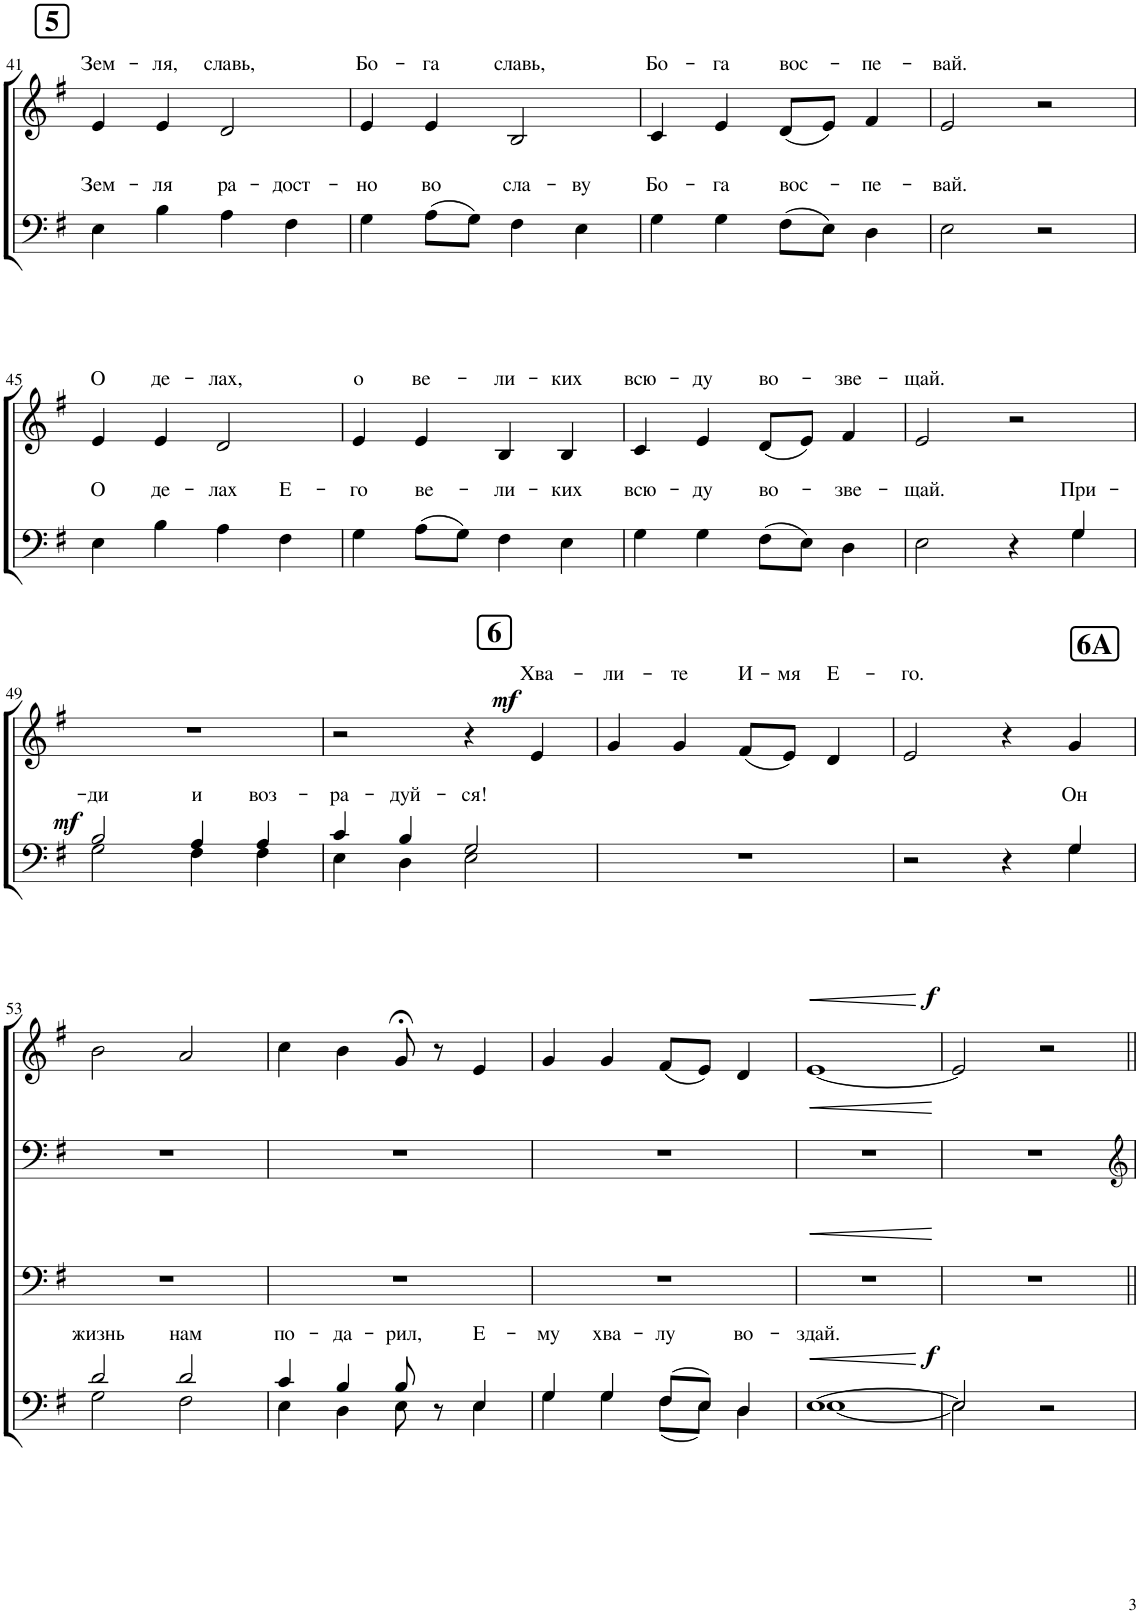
**kern	**text	**kern	**text	**dynam
*part1	*part1	*part1	*part1	*part1
*staff2	*staff2	*staff1	*staff1	*staff1/2
*I"Women	*	*	*	*
!!LO:PB:g=z
*clefF4	*	*clefG2	*	*
*k[f#]	*	*k[f#]	*	*
*M4/4	*	*M4/4	*	*
*met(c)	*	*met(c)	*	*
!!LO:REH:place=s1:a:B:cj:fs=14:t=5
=41	=41	=41	=41	=41
!	!LO:LY:a	!	!LO:LY:a	!
4E\	Зем-	4e/	Зем-	.
!	!LO:LY:a	!	!LO:LY:a	!
4B\	-ля	4e/	-ля,	.
!	!LO:LY:a	!	!LO:LY:a	!
4A\	ра-	2d/	славь,	.
!	!LO:LY:a	!	!	!
4F#\	-дост-	.	.	.
=42	=42	=42	=42	=42
!	!LO:LY:a	!	!LO:LY:a	!
4G\	-но	4e/	Бо-	.
!	!LO:LY:a	!	!LO:LY:a	!
8A\L	во	4e/	-га	.
8G\J	.	.	.	.
!	!LO:LY:a	!	!LO:LY:a	!
4F#\	сла-	2B/	славь,	.
!	!LO:LY:a	!	!	!
4E\	-ву	.	.	.
=43	=43	=43	=43	=43
!	!LO:LY:a	!	!LO:LY:a	!
4G\	Бо-	4c/	Бо-	.
!	!LO:LY:a	!	!LO:LY:a	!
4G\	-га	4e/	-га	.
!	!LO:LY:a	!	!LO:LY:a	!
8F#\L	вос-	(8d/L	вос-	.
8E\J	.	8e/J)	.	.
!	!LO:LY:a	!	!LO:LY:a	!
4D\	-пе-	4f#/	-пе-	.
=44	=44	=44	=44	=44
!	!LO:LY:a	!	!LO:LY:a	!
2E\	-вай.	2e/	-вай.	.
2r	.	2r	.	.
!!LO:LB:g=z
=45	=45	=45	=45	=45
!	!LO:LY:a	!	!LO:LY:a	!
4E\	О	4e/	О	.
!	!LO:LY:a	!	!LO:LY:a	!
4B\	де-	4e/	де-	.
!	!LO:LY:a	!	!LO:LY:a	!
4A\	-лах	2d/	-лах,	.
!	!LO:LY:a	!	!	!
4F#\	Е-	.	.	.
=46	=46	=46	=46	=46
!	!LO:LY:a	!	!LO:LY:a	!
4G\	-го	4e/	о	.
!	!LO:LY:a	!	!LO:LY:a	!
8A\L	ве-	4e/	ве-	.
8G\J	.	.	.	.
!	!LO:LY:a	!	!LO:LY:a	!
4F#\	-ли-	4B/	-ли-	.
!	!LO:LY:a	!	!LO:LY:a	!
4E\	-ких	4B/	-ких	.
=47	=47	=47	=47	=47
!	!LO:LY:a	!	!LO:LY:a	!
4G\	всю-	4c/	всю-	.
!	!LO:LY:a	!	!LO:LY:a	!
4G\	-ду	4e/	-ду	.
!	!LO:LY:a	!	!LO:LY:a	!
8F#\L	во-	(8d/L	во-	.
8E\J	.	8e/J)	.	.
!	!LO:LY:a	!	!LO:LY:a	!
4D\	-зве-	4f#/	-зве-	.
=48	=48	=48	=48	=48
!	!LO:LY:a	!	!LO:LY:a	!
*^	*	*	*	*
2E\	2.ryy	-щай.	2e/	-щай.	.
4r	.	.	2r	.	.
!	!	!LO:LY:a	!	!	!
4G/	4G\	При-	.	.	.
!!LO:LB:g=z
=49	=49	=49	=49	=49	=49
!	!	!LO:LY:a	!	!	!LO:DY:a=2
2B/	2G\	-ди	1r	.	mf
!	!	!LO:LY:a	!	!	!
4A/	4F#\	и	.	.	.
!	!	!LO:LY:a	!	!	!
4A/	4F#\	воз-	.	.	.
=50	=50	=50	=50	=50	=50
!	!	!LO:LY:a	!	!	!
4c/	4E\	ра-	2r	.	.
!	!	!LO:LY:a	!	!	!
4B/	4D\	-дуй-	.	.	.
!	!	!LO:LY:a	!	!	!
2G/	2E\	-ся!	4r	.	.
!	!	!	!	!LO:LY:a	!LO:DY:a
.	.	.	4e/	Хва-	mf
*v	*v	*	*	*	*
!!LO:REH:place=s1:a:B:cj:fs=14:t=6
=51	=51	=51	=51	=51
!	!	!	!LO:LY:a	!
1r	.	4g/	-ли-	.
!	!	!	!LO:LY:a	!
.	.	4g/	-те	.
!	!	!	!LO:LY:a	!
.	.	(8f#/L	И-	.
!	!	!	!LO:LY:a	!
.	.	8e/J)	-мя	.
!	!	!	!LO:LY:a	!
.	.	4d/	Е-	.
!!LO:REH:place=s1:a:B:cj:fs=14:t=6A:qo=3
=52	=52	=52	=52	=52
*^	*	*	*	*
!	!	!	!	!LO:LY:a	!
2r	2.ryy	.	2e/	-го.	.
4r	.	.	4r	.	.
!	!	!LO:LY:a	!	!	!
4G/	4G\	Он	4g/	.	.
!!LO:LB:g=z
=53	=53	=53	=53	=53	=53
!	!	!LO:LY:a	!	!	!
2d/	2G\	жизнь	2b\	.	.
!	!	!LO:LY:a	!	!	!
2d/	2F#\	нам	2a/	.	.
=54	=54	=54	=54	=54	=54
!	!	!LO:LY:a	!	!	!
4c/	4E\	по-	4cc\	.	.
!	!	!LO:LY:a	!	!	!
4B/	4D\	-да-	4b\	.	.
!	!	!LO:LY:a	!	!	!
8B/	8E\	-рил,	8g;</	.	.
8r	8ryy	.	8r	.	.
!	!	!LO:LY:a	!	!	!
4E/	4E\	Е-	4e/	.	.
=55	=55	=55	=55	=55	=55
!	!	!LO:LY:a	!	!	!
4G/	4G\	-му	4g/	.	.
!	!	!LO:LY:a	!	!	!
4G/	4G\	хва-	4g/	.	.
!	!	!LO:LY:a	!	!	!
8F#/L	8F#\L	-лу	(8f#/L	.	.
8E/J	8E\J	.	8e/J)	.	.
!	!	!LO:LY:a	!	!	!
4D/	4D\	во-	4d/	.	.
=56	=56	=56	=56	=56	=56
!	!	!LO:LY:a	!	!	!LO:HP:b
[1E	[1E	-здай.	[1e	.	<
*v	*v	*	*	*	*
.	.	.	.	[
=57	=57	=57	=57	=57
*^	*	*	*	*
!	!	!	!	!	!LO:DY:a=2
!	!	!	!	!	!LO:DY:n=1:a
2E/]	2E\]	.	2e/]	.	f f
2r	2ryy	.	2r	.	.
*v	*v	*	*	*	*
=||	=||	=||	=||	=||
*-	*-	*-	*-	*-
